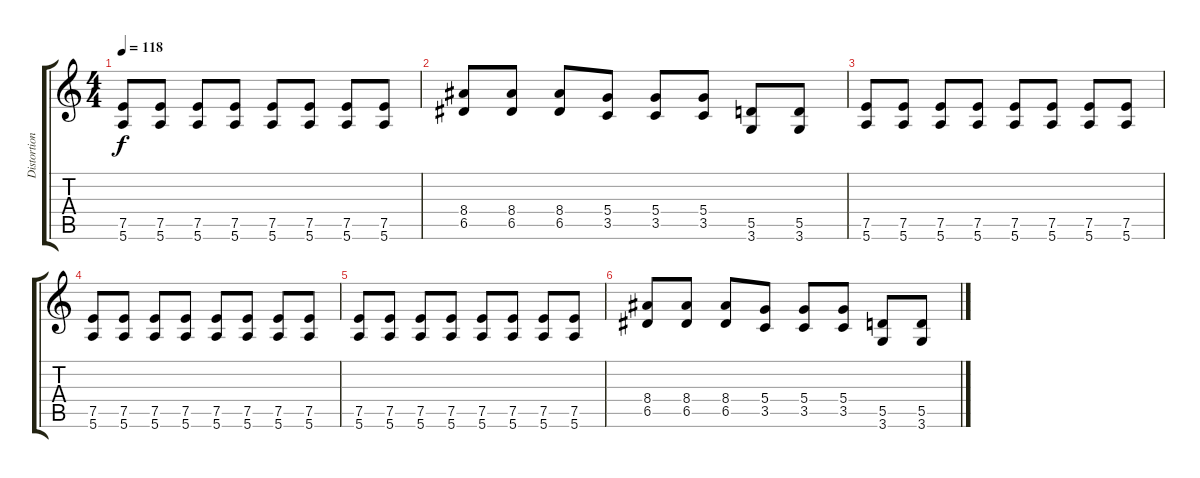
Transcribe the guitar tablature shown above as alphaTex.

\track ("Distortion Guitar/solo" "Distortion") {instrument overdrivenguitar}
\staff {score tabs}
\tuning (E4 B3 G3 D3 A2 E2) {hide}
\ts (4 4)
\tempo 118
\clef g2
\ks c
(7.5 5.6).8{dy f} (7.5 5.6).8 (7.5 5.6).8 (7.5 5.6).8 (7.5 5.6).8 (7.5 5.6).8 (7.5 5.6).8 (7.5 5.6).8 |
(8.4 6.5).8 (8.4 6.5).8 (8.4 6.5).8 (5.4 3.5).8 (5.4 3.5).8 (5.4 3.5).8 (5.5 3.6).8 (5.5 3.6).8 |
(7.5 5.6).8 (7.5 5.6).8 (7.5 5.6).8 (7.5 5.6).8 (7.5 5.6).8 (7.5 5.6).8 (7.5 5.6).8 (7.5 5.6).8 |
(7.5 5.6).8 (7.5 5.6).8 (7.5 5.6).8 (7.5 5.6).8 (7.5 5.6).8 (7.5 5.6).8 (7.5 5.6).8 (7.5 5.6).8 |
(7.5 5.6).8 (7.5 5.6).8 (7.5 5.6).8 (7.5 5.6).8 (7.5 5.6).8 (7.5 5.6).8 (7.5 5.6).8 (7.5 5.6).8 |
(8.4 6.5).8 (8.4 6.5).8 (8.4 6.5).8 (5.4 3.5).8 (5.4 3.5).8 (5.4 3.5).8 (5.5 3.6).8 (5.5 3.6).8
